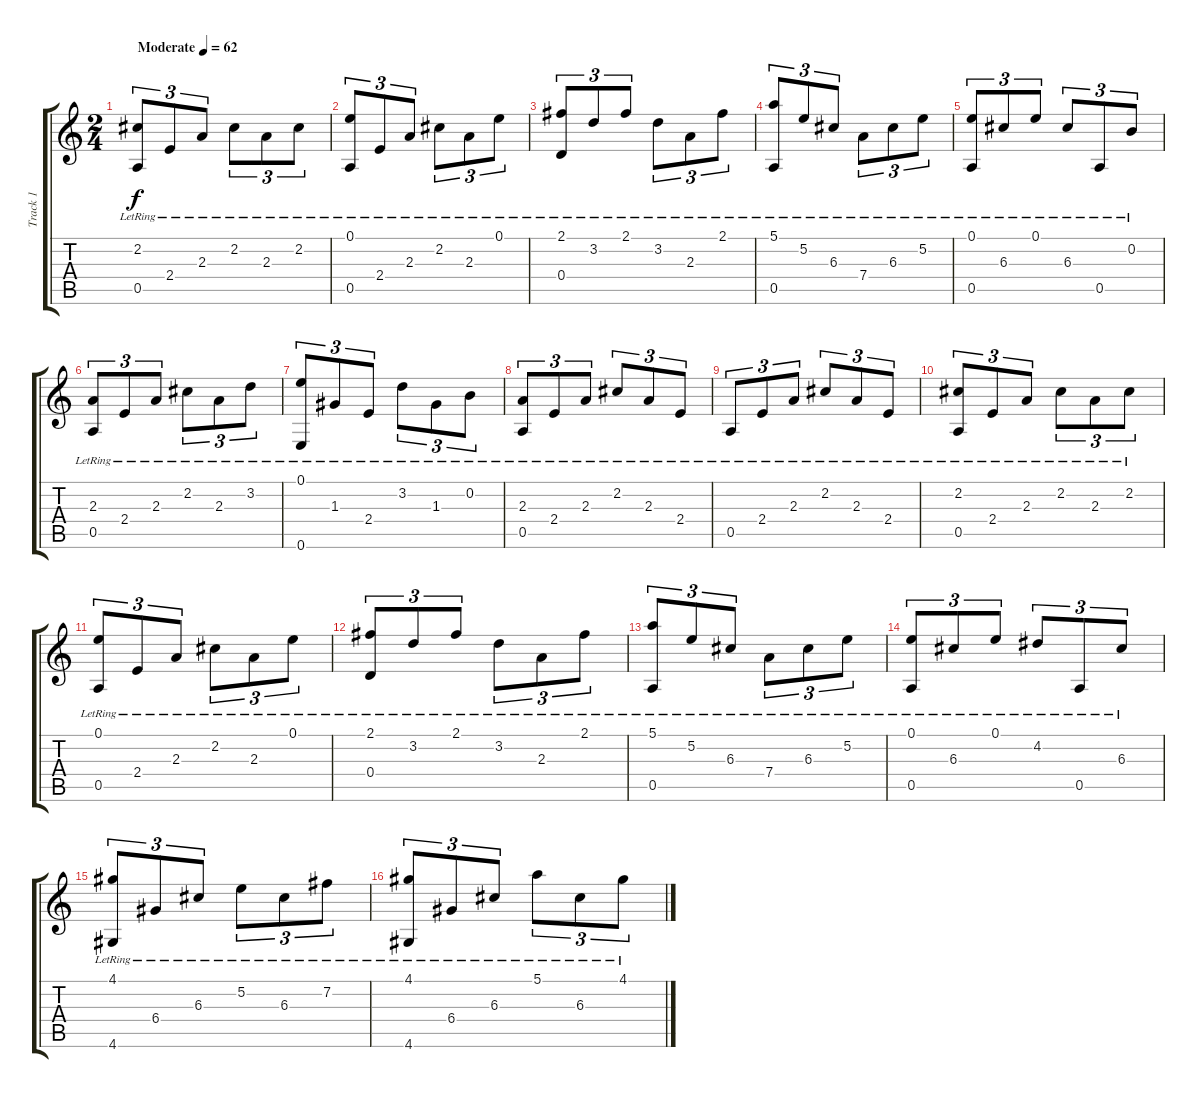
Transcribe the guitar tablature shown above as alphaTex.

\track ("Track 1" "Track 1") {instrument acousticguitarsteel}
\staff {score tabs}
\tuning (E4 B3 G3 D3 A2 E2) {hide}
\ts (2 4)
\tempo (62 "Moderate")
\clef g2
\ks c
(2.2{lr} 0.5{lr}).8{tu (3 2) dy f instrument acousticguitarsteel} 2.4{lr}.8{tu (3 2)} 2.3{lr}.8{tu (3 2)} 2.2{lr}.8{tu (3 2)} 2.3{lr}.8{tu (3 2)} 2.2{lr}.8{tu (3 2)} |
(0.1{lr} 0.5{lr}).8{tu (3 2)} 2.4{lr}.8{tu (3 2)} 2.3{lr}.8{tu (3 2)} 2.2{lr}.8{tu (3 2)} 2.3{lr}.8{tu (3 2)} 0.1{lr}.8{tu (3 2)} |
(2.1{lr} 0.4{lr}).8{tu (3 2)} 3.2{lr}.8{tu (3 2)} 2.1{lr}.8{tu (3 2)} 3.2{lr}.8{tu (3 2)} 2.3{lr}.8{tu (3 2)} 2.1{lr}.8{tu (3 2)} |
(5.1{lr} 0.5{lr}).8{tu (3 2)} 5.2{lr}.8{tu (3 2)} 6.3{lr}.8{tu (3 2)} 7.4{lr}.8{tu (3 2)} 6.3{lr}.8{tu (3 2)} 5.2{lr}.8{tu (3 2)} |
(0.1{lr} 0.5{lr}).8{tu (3 2)} 6.3{lr}.8{tu (3 2)} 0.1{lr}.8{tu (3 2)} 6.3{lr}.8{tu (3 2)} 0.5{lr}.8{tu (3 2)} 0.2{lr}.8{tu (3 2)} |
(2.3{lr} 0.5{lr}).8{tu (3 2)} 2.4{lr}.8{tu (3 2)} 2.3{lr}.8{tu (3 2)} 2.2{lr}.8{tu (3 2)} 2.3{lr}.8{tu (3 2)} 3.2{lr}.8{tu (3 2)} |
(0.1{lr} 0.6{lr}).8{tu (3 2)} 1.3{lr}.8{tu (3 2)} 2.4{lr}.8{tu (3 2)} 3.2{lr}.8{tu (3 2)} 1.3{lr}.8{tu (3 2)} 0.2{lr}.8{tu (3 2)} |
(2.3{lr} 0.5{lr}).8{tu (3 2)} 2.4{lr}.8{tu (3 2)} 2.3{lr}.8{tu (3 2)} 2.2{lr}.8{tu (3 2)} 2.3{lr}.8{tu (3 2)} 2.4{lr}.8{tu (3 2)} |
0.5{lr}.8{tu (3 2)} 2.4{lr}.8{tu (3 2)} 2.3{lr}.8{tu (3 2)} 2.2{lr}.8{tu (3 2)} 2.3{lr}.8{tu (3 2)} 2.4{lr}.8{tu (3 2)} |
(2.2{lr} 0.5{lr}).8{tu (3 2)} 2.4{lr}.8{tu (3 2)} 2.3{lr}.8{tu (3 2)} 2.2{lr}.8{tu (3 2)} 2.3{lr}.8{tu (3 2)} 2.2{lr}.8{tu (3 2)} |
(0.1{lr} 0.5{lr}).8{tu (3 2)} 2.4{lr}.8{tu (3 2)} 2.3{lr}.8{tu (3 2)} 2.2{lr}.8{tu (3 2)} 2.3{lr}.8{tu (3 2)} 0.1{lr}.8{tu (3 2)} |
(2.1{lr} 0.4{lr}).8{tu (3 2)} 3.2{lr}.8{tu (3 2)} 2.1{lr}.8{tu (3 2)} 3.2{lr}.8{tu (3 2)} 2.3{lr}.8{tu (3 2)} 2.1{lr}.8{tu (3 2)} |
(5.1{lr} 0.5{lr}).8{tu (3 2)} 5.2{lr}.8{tu (3 2)} 6.3{lr}.8{tu (3 2)} 7.4{lr}.8{tu (3 2)} 6.3{lr}.8{tu (3 2)} 5.2{lr}.8{tu (3 2)} |
(0.1{lr} 0.5{lr}).8{tu (3 2)} 6.3{lr}.8{tu (3 2)} 0.1{lr}.8{tu (3 2)} 4.2{lr}.8{tu (3 2)} 0.5{lr}.8{tu (3 2)} 6.3{lr}.8{tu (3 2)} |
(4.1{lr} 4.6{lr}).8{tu (3 2)} 6.4{lr}.8{tu (3 2)} 6.3{lr}.8{tu (3 2)} 5.2{lr}.8{tu (3 2)} 6.3{lr}.8{tu (3 2)} 7.2{lr}.8{tu (3 2)} |
(4.1{lr} 4.6{lr}).8{tu (3 2)} 6.4{lr}.8{tu (3 2)} 6.3{lr}.8{tu (3 2)} 5.1{lr}.8{tu (3 2)} 6.3{lr}.8{tu (3 2)} 4.1{lr}.8{tu (3 2)}
